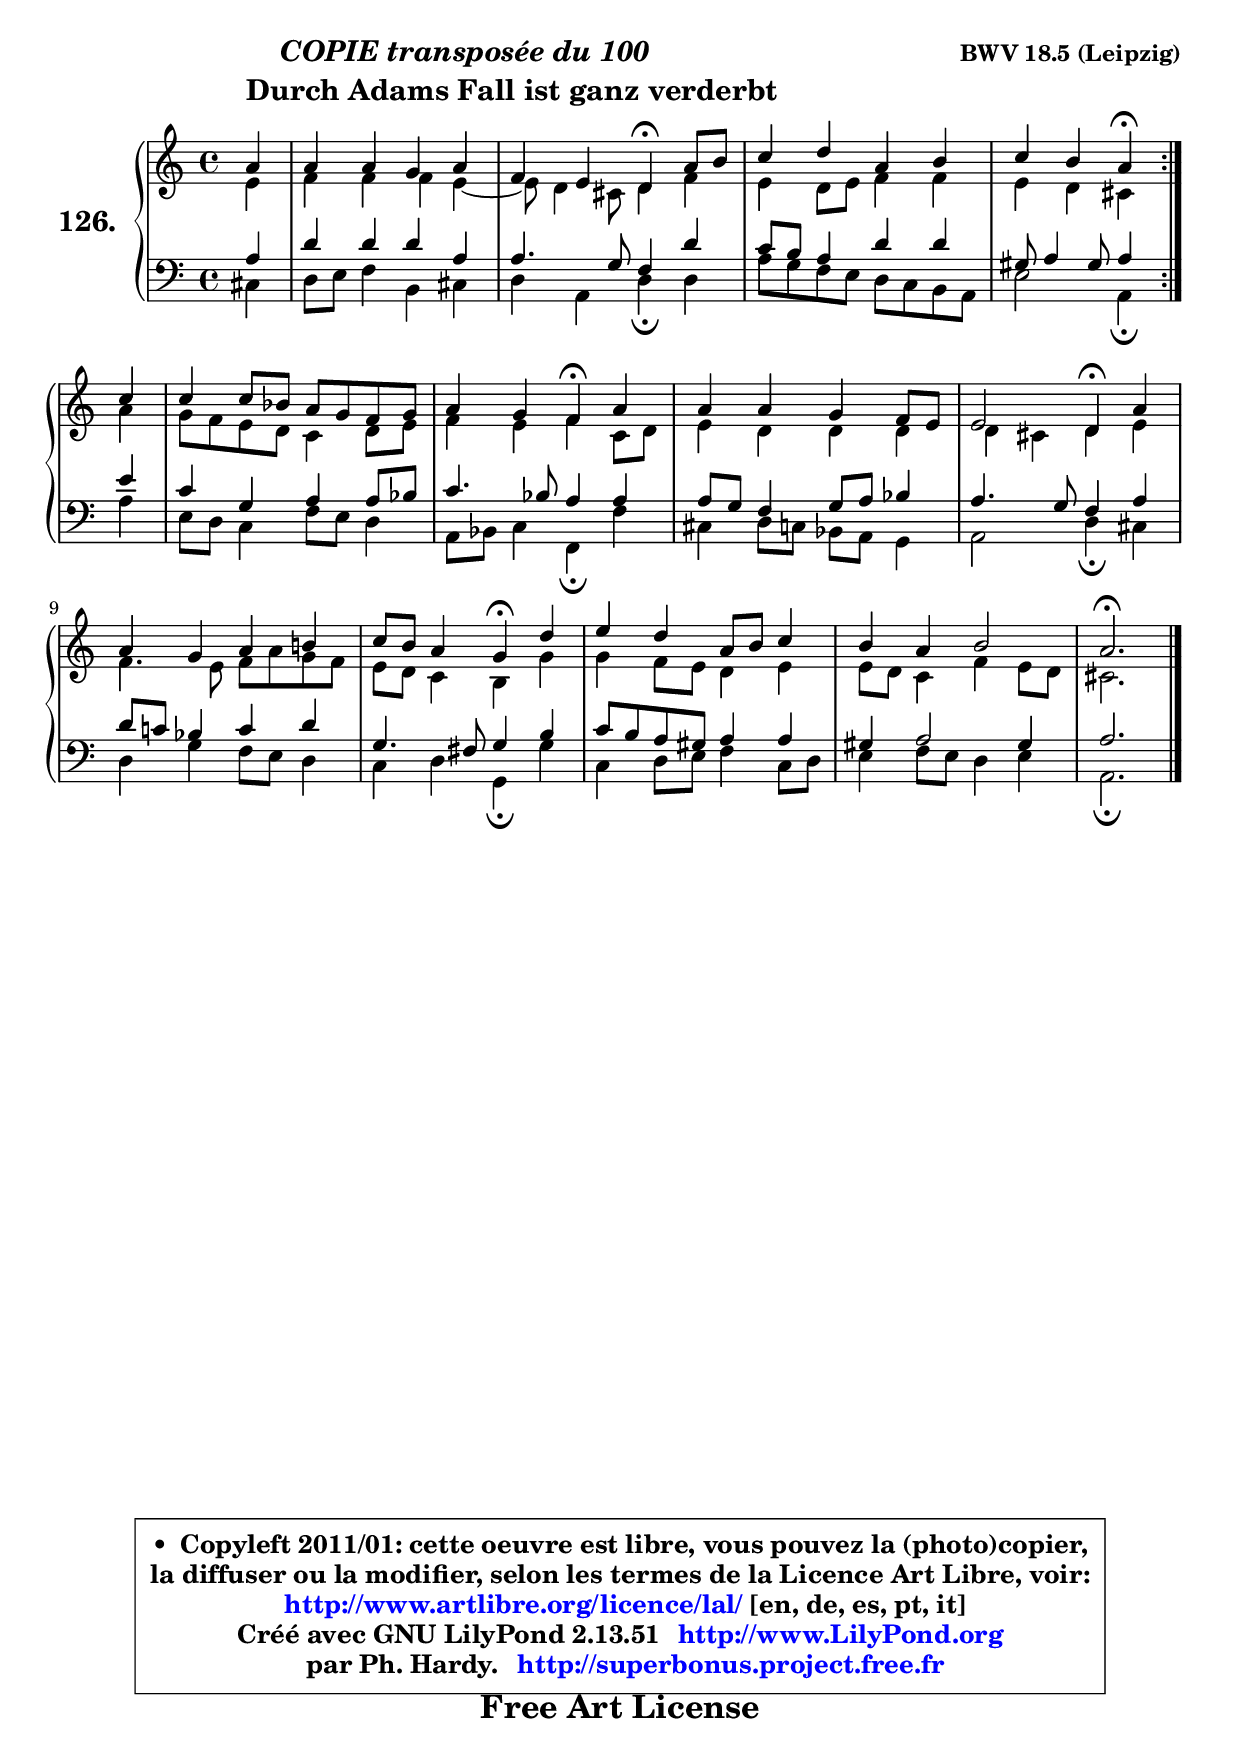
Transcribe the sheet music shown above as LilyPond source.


\version "2.13.51"

    \paper {
%	system-system-spacing #'padding = #0.1
%	score-system-spacing #'padding = #0.1
%	ragged-bottom = ##f
%	ragged-last-bottom = ##f
	}

    \header {
      opus = \markup { \bold "BWV 18.5 (Leipzig)" }
      piece = \markup { \hspace #9 \fontsize #2 \bold \column \center-align { \line { \italic "COPIE transposée du 100" }
      \line { \hspace #9 "Durch Adams Fall ist ganz verderbt" }
                   } }
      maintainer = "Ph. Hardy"
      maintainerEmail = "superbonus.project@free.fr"
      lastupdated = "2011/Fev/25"
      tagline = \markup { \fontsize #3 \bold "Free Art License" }
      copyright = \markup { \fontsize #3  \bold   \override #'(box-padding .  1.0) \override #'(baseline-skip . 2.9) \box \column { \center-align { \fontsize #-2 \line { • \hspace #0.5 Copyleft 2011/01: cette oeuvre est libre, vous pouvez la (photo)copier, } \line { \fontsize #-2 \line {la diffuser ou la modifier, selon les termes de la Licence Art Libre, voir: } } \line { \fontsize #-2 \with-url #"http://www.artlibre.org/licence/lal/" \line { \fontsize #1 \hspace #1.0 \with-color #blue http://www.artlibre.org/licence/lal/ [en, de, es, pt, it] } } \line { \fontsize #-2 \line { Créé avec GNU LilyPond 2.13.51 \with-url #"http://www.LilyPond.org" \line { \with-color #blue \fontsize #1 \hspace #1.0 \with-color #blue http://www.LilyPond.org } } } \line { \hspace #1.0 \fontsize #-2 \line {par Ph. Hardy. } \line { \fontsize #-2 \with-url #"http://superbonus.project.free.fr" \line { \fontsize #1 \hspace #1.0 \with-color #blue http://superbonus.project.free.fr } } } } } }

	  }

  guidemidi = {
	\repeat volta 2 {
        r4 |
        R1 |
        r2 \tempo 4 = 30 r4 \tempo 4 = 78 r4 |
        R1 |
        r2 \tempo 4 = 30 r4 \tempo 4 = 78 } %fin du repeat
        r4 |
        R1 |
        r2 \tempo 4 = 30 r4 \tempo 4 = 78 r4 |
        R1 |
        r2 \tempo 4 = 30 r4 \tempo 4 = 78 r4 |
        R1 |
        r2 \tempo 4 = 30 r4 \tempo 4 = 78 r4 |
        R1 |
        R1 |
        \tempo 4 = 40 r2. 
	}

  upper = {
	\time 4/4
	\key a \minor
	\clef treble
	\partial 4
	\voiceOne
	<< { 
	% SOPRANO
	\set Voice.midiInstrument = "acoustic grand"
	\relative c'' {
	\repeat volta 2 {
        a4 |
        a4 a g a |
        f4 e d4\fermata a'8 b |
        c4 d a b |
        c4 b a4\fermata } %fin du repeat
        c4 |
        c4 c8 bes a g f g |
        a4 g f4\fermata a |
        a4 a g f8 e |
        e2 d4\fermata a' |
        a4 g a b! |
        c8 b a4 g4\fermata d' |
        e4 d a8 b c4 |
        b4 a b2 |
        a2.\fermata
        \bar "|."
	} % fin de relative
	}

	\context Voice="1" { \voiceTwo 
	% ALTO
	\set Voice.midiInstrument = "acoustic grand"
	\relative c' {
	\repeat volta 2 {
        e4 |
        f4 f f e ~ |
        e8 d4 cis8 d4 f |
        e4 d8 e f4 f |
        e4 d cis } %fin du repeat
        a'4 |
        g8 f e d c4 d8 e |
        f4 e f c8 d |
        e4 d d d |
        d4 cis d e |
        f4. e8 f a g f |
        e8 d c4 b g' |
        g4 f8 e d4 e |
        e8 d c4 f e8 d |
        cis2.
        \bar "|."
	} % fin de relative
	\oneVoice
	} >>
	}

    lower = {
	\time 4/4
	\key a \minor
	\clef bass
	\partial 4
	\voiceOne
	<< { 
	% TENOR
	\set Voice.midiInstrument = "acoustic grand"
	\relative c' {
	\repeat volta 2 {
        a4 |
        d4 d d a |
        a4. g8 f4 d' |
        c8 b a4 d d |
        gis,8 a4 gis8 a4 } %fin du repeat
        e'4 |
        c4 g a a8 bes |
        c4. bes8 a4 a |
        a8 g f4 g8 a bes4 |
        a4. g8 f4 a |
        d8 c! bes4 c d |
        g,4. fis8 g4 b |
        c8 b a gis a4 a |
        gis4 a2 gis4 |
        a2.
        \bar "|."
	} % fin de relative
	}
	\context Voice="1" { \voiceTwo 
	% BASS
	\set Voice.midiInstrument = "acoustic grand"
	\relative c {
	\repeat volta 2 {
        cis4 |
        d8 e f4 b, cis |
        d4 a d\fermata d |
        a'8 g f e d c b a |
        e'2 a,4\fermata } %fin du repeat
        a'4 |
        e8 d c4 f8 e d4 |
        a8 bes c4 f,\fermata f' |
        cis4 d8 c bes a g4 |
        a2 d4\fermata cis |
        d4 g f8 e d4 |
        c4 d g,\fermata g' |
        c,4 d8 e f4 c8 d |
        e4 f8 e d4 e |
        a,2.\fermata
        \bar "|."
	} % fin de relative
	\oneVoice
	} >>
	}


    \score { 

	\new PianoStaff <<
	\set PianoStaff.instrumentName = \markup { \bold \huge "126." }
	\new Staff = "upper" \upper
	\new Staff = "lower" \lower
	>>

    \layout {
%	ragged-last = ##f
	   }

         } % fin de score

  \score {
    \unfoldRepeats { << \guidemidi \upper \lower >> }
    \midi {
    \context {
     \Staff
      \remove "Staff_performer"
               }

     \context {
      \Voice
       \consists "Staff_performer"
                }

     \context { 
      \Score
      tempoWholesPerMinute = #(ly:make-moment 78 4)
		}
	    }
	}

